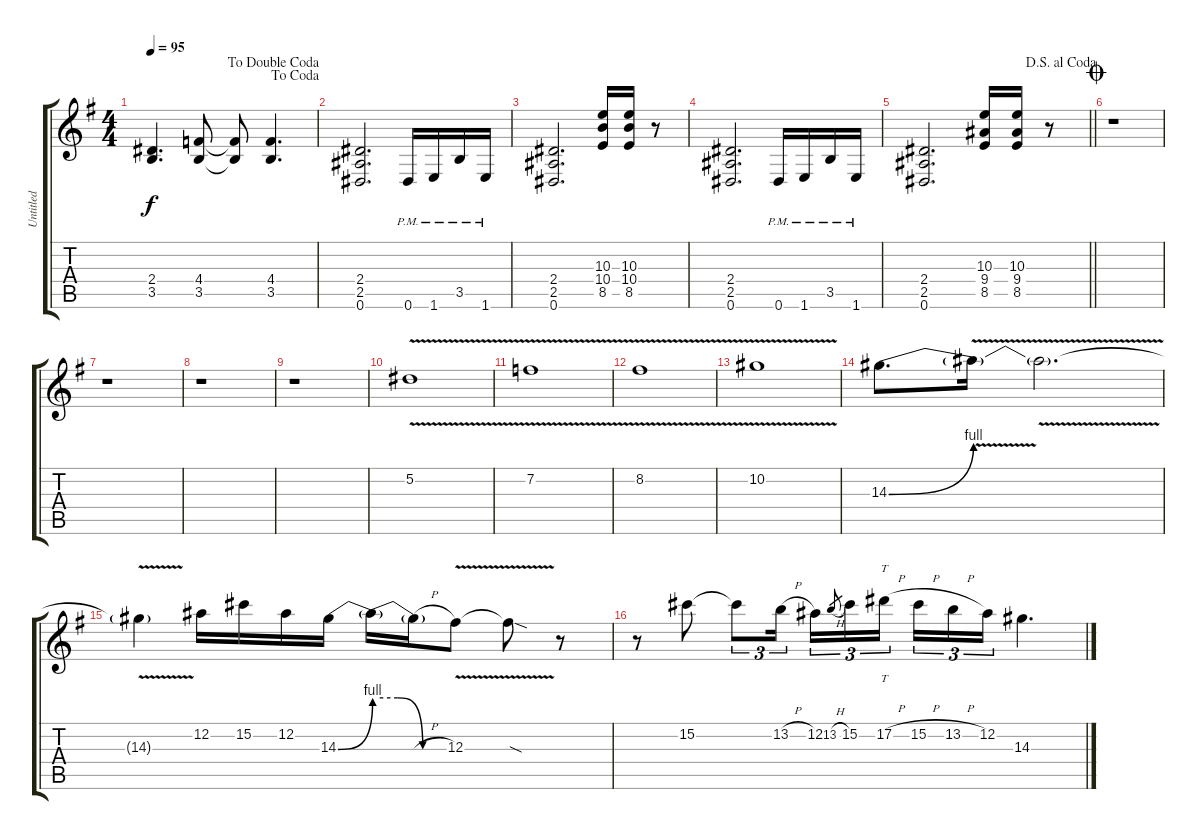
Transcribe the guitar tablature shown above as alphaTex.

\track ("Untitled" "Untitled") {instrument distortionguitar}
\staff {score tabs}
\tuning (Eb4 Bb3 Gb3 Db3 Ab2 Eb2) {hide}
\ts (4 4)
\jump dacoda
\jump dadoublecoda
\tempo 95
\clef g2
\ks g
(2.4 3.5).4{d dy f} (4.4 3.5).8 (4.4{t} 3.5{t}).8 (4.4 3.5).4{d} |
(2.4 2.5 0.6).2{d} 0.6{pm}.16 1.6{pm}.16 3.5{pm}.16 1.6{pm}.16 |
(2.4 2.5 0.6).2{d} (10.3 10.4 8.5).16 (10.3 10.4 8.5).16 r.8 |
(2.4 2.5 0.6).2{d} 0.6{pm}.16 1.6{pm}.16 3.5{pm}.16 1.6{pm}.16 |
\jump dalsegnoalcoda
\barLineRight lightlight
(2.4 2.5 0.6).2{d} (10.3 9.4 8.5).16 (10.3 9.4 8.5).16 r.8 |
\jump coda
r.1 |
r.1 |
r.1 |
r.1 |
5.2{v}.1 |
7.2{v}.1 |
8.2{v}.1 |
10.2{v}.1 |
14.3{be (bend 0 0 60 4)}.8{d} 14.3{v t}.16 14.3{v t}.2{d} |
14.3{v t}.4 12.2.16 15.2.16 12.2.16 14.3{be (bend 0 0 60 4)}.16 14.3{be (custom 0 4 20 4 40 0 60 0) t}.16 14.3{h t}.16 12.3{v}.8 12.3{sod t}.8 r.8 |
r.8 15.2.8 15.2{t}.8{tu (3 2)} 13.2{h}.16{tu (3 2) beam splitsecondary} 12.2.16{tu (3 2)} 13.2{h}.8{gr} 15.2.16{tu (3 2)} 17.2{h}.16{tt tu (3 2)} 15.2{h}.16{tu (3 2)} 13.2{h}.16{tu (3 2)} 12.2.16{tu (3 2)} 14.3.4{d}
